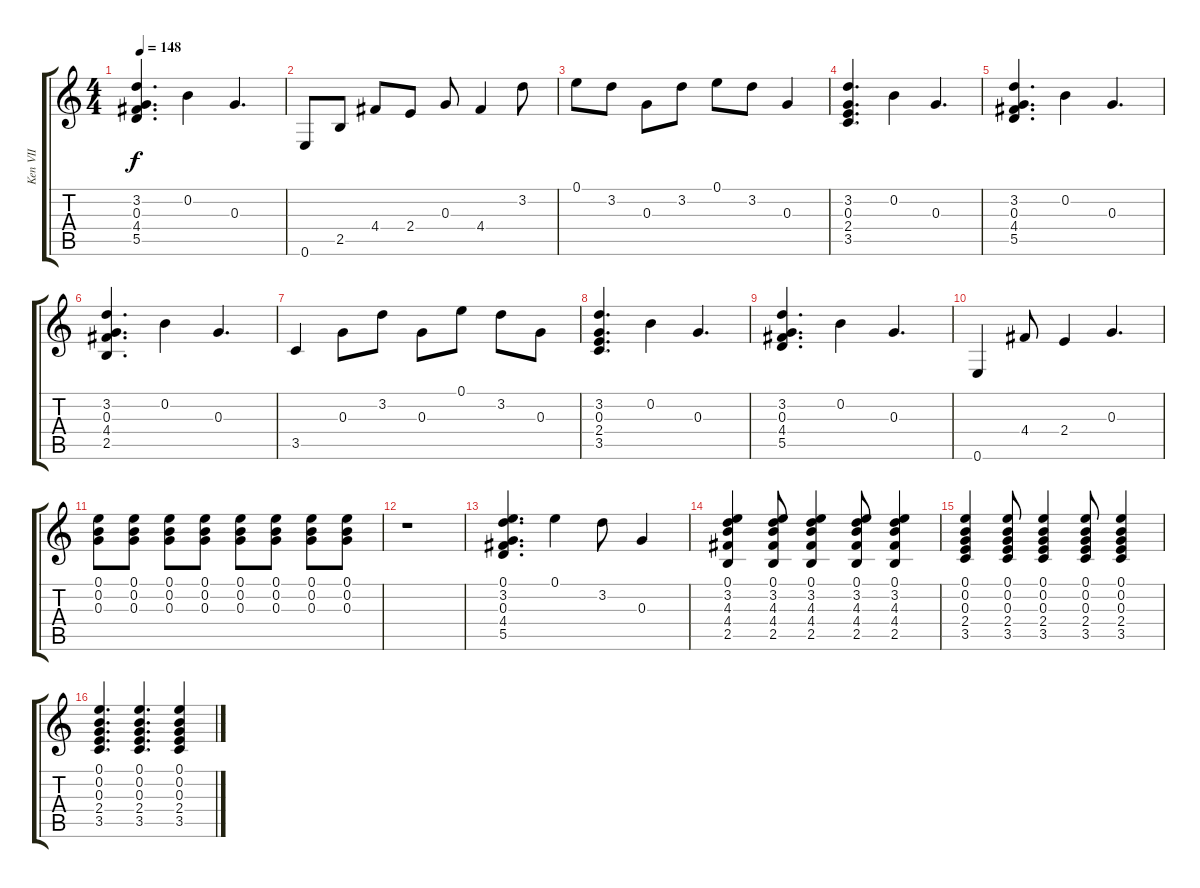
\track ("Ken VII" "Ken VII") {instrument electricguitarjazz}
\staff {score tabs}
\tuning (E4 B3 G3 D3 A2 E2) {hide}
\ts (4 4)
\tempo 148
\clef g2
\ks c
(3.2 0.3 4.4 5.5).4{d dy f} 0.2.4 0.3.4{d} |
0.6.8 2.5.8 4.4.8 2.4.8 0.3.8 4.4.4 3.2.8 |
0.1.8 3.2.8 0.3.8 3.2.8 0.1.8 3.2.8 0.3.4 |
(3.2 0.3 2.4 3.5).4{d} 0.2.4 0.3.4{d} |
(3.2 0.3 4.4 5.5).4{d} 0.2.4 0.3.4{d} |
(3.2 0.3 4.4 2.5).4{d} 0.2.4 0.3.4{d} |
3.5.4 0.3.8 3.2.8 0.3.8 0.1.8 3.2.8 0.3.8 |
(3.2 0.3 2.4 3.5).4{d} 0.2.4 0.3.4{d} |
(3.2 0.3 4.4 5.5).4{d} 0.2.4 0.3.4{d} |
0.6.4 4.4.8 2.4.4 0.3.4{d} |
(0.1 0.2 0.3).8 (0.1 0.2 0.3).8 (0.1 0.2 0.3).8 (0.1 0.2 0.3).8 (0.1 0.2 0.3).8 (0.1 0.2 0.3).8 (0.1 0.2 0.3).8 (0.1 0.2 0.3).8 |
r.1 |
(0.1 3.2 0.3 4.4 5.5).4{d} 0.1.4{volume 12} 3.2.8 0.3.4 |
(0.1 3.2 4.3 4.4 2.5).4 (0.1 3.2 4.3 4.4 2.5).8 (0.1 3.2 4.3 4.4 2.5).4 (0.1 3.2 4.3 4.4 2.5).8 (0.1 3.2 4.3 4.4 2.5).4 |
(0.1 0.2 0.3 2.4 3.5).4 (0.1 0.2 0.3 2.4 3.5).8 (0.1 0.2 0.3 2.4 3.5).4 (0.1 0.2 0.3 2.4 3.5).8 (0.1 0.2 0.3 2.4 3.5).4 |
(0.1 0.2 0.3 2.4 3.5).4{d} (0.1 0.2 0.3 2.4 3.5).4{d} (0.1 0.2 0.3 2.4 3.5).4
